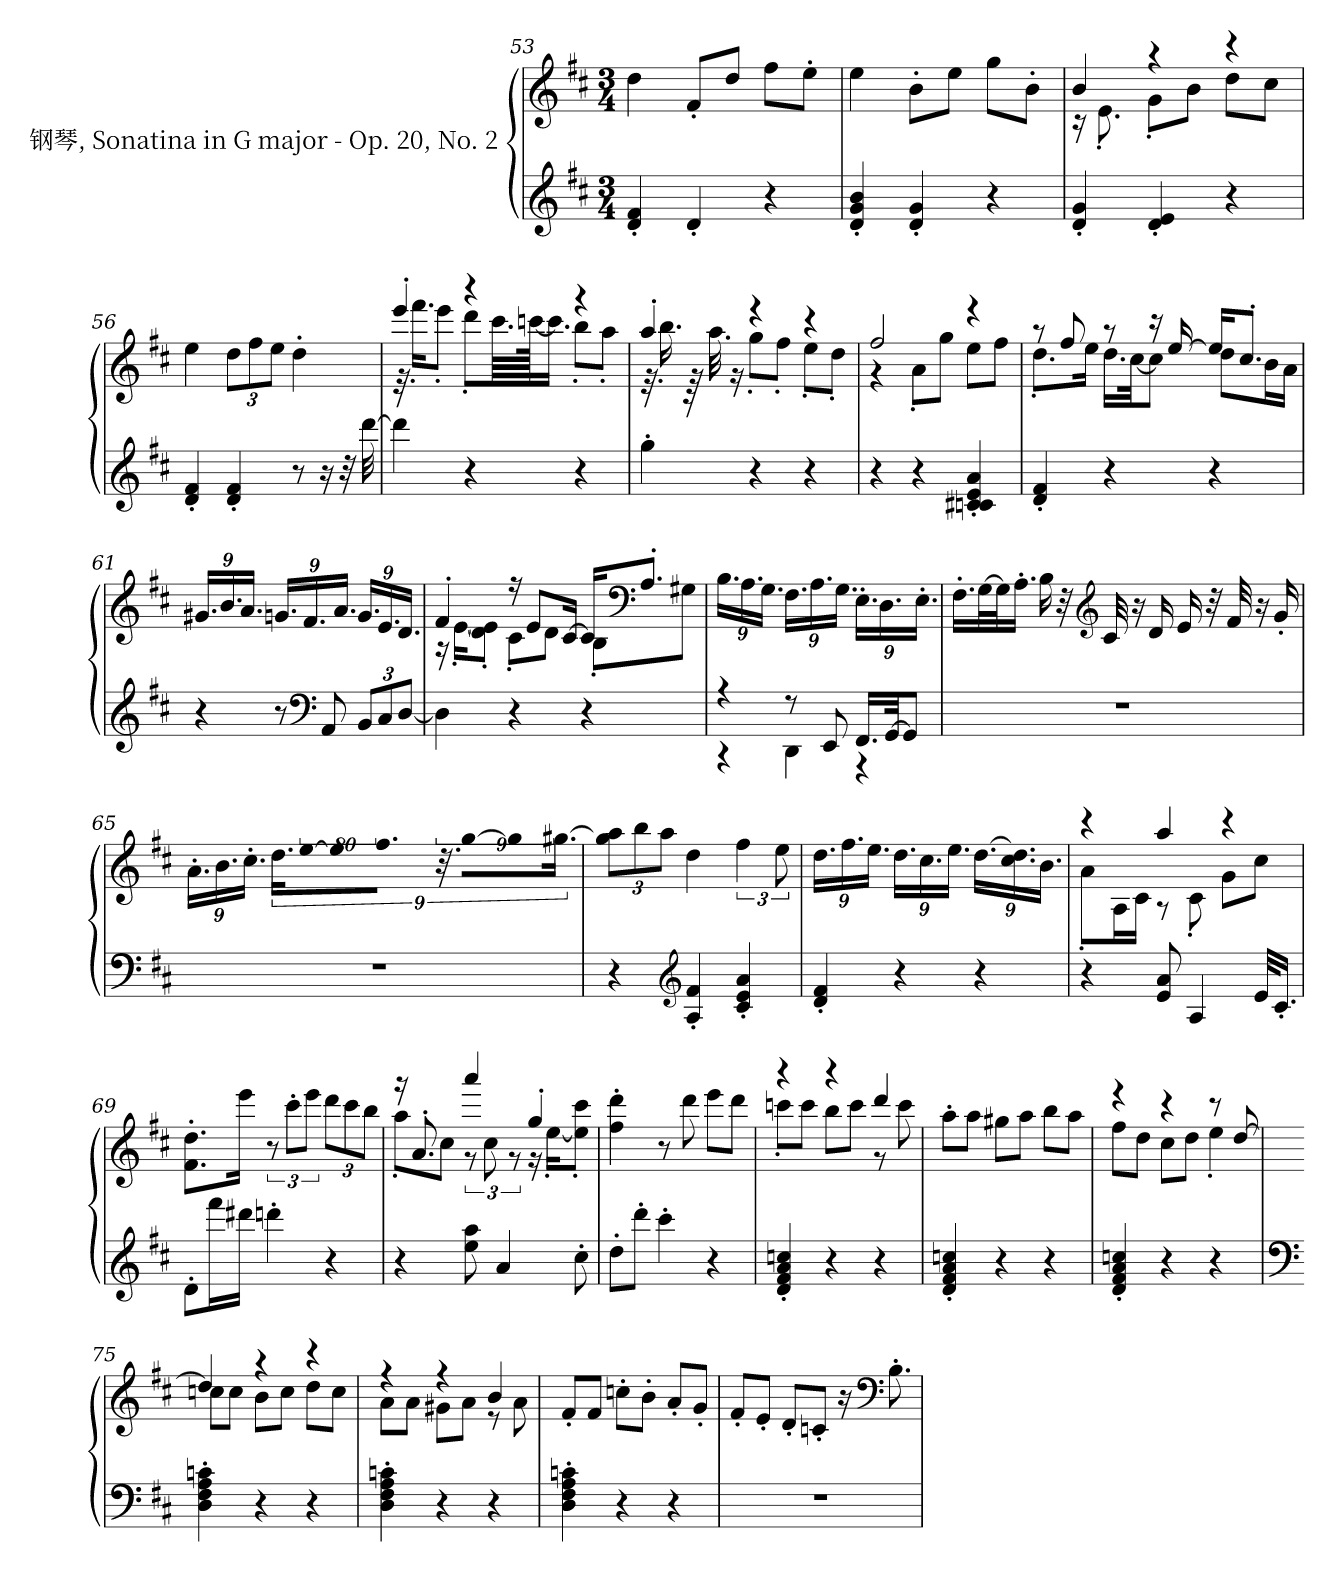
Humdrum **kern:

**kern	**kern
*part1	*part1
*staff2	*staff1
*I"钢琴, Sonatina in G major - Op. 20, No. 2	*
*clefG2	*clefG2
*k[f#c#]	*k[f#c#]
*M3/4	*M3/4
=53	=53
4d/' 4f#/'	4dd\
4d'/	8f#'/L
.	8dd/J
4r	8ff#\L
.	8ee'\J
!!LO:PB:g=z
=54	=54
4d/' 4g/' 4b/'	4ee\
4d/' 4g/'	8b'\L
.	8ee\J
4r	8gg\L
.	8b'\J
=55	=55
*	*^
4d/' 4g/'	4b/	16r
.	.	8.e'\
4d/' 4e/'	4r	8g'\L
.	.	8b\J
4r	4r	8dd\L
.	.	8cc#\J
*	*v	*v
=56	=56
4d/' 4f#/'	4ee\
*	*Xbrackettup
4d/' 4f#/'	12dd\L
.	12ff#\
.	12ee\J
8r	4dd'\
16r	.
32r	.
[32ddd\	.
=57	=57
*	*^
4ddd\]	4eee'/	32r
.	.	16.fff#'\KL
.	.	8eee'\J
4r	4r	8ddd'\L
.	.	64.ccc#\LLL
.	.	[128cccn\JJK
.	.	16.ccc\JJ]
4r	4r	8bb'\L
.	.	8aa'\J
!!LO:LB:g=z	!!
=58	=58	=58
4gg'\	4aa'/	32r
.	.	16.bb'\
.	.	64r
.	.	32.aa\
.	.	16r
4r	4r	8gg'\L
.	.	8ff#'\J
4r	4r	8ee'\L
.	.	8dd'\J
=59	=59	=59
4r	2ff#/	4r
4r	.	8a'\L
.	.	8gg\J
4cn/' 4c#X/' 4e/' 4a/'	4r	8ee\L
.	.	8ff#\J
=60	=60	=60
4d/' 4f#/'	8r	8.dd'\L
.	8ff#/	.
.	.	16ee\Jk
4r	8r	16.dd\LL
.	.	[32cc#\JK
.	16r	8cc#\J]
.	[16ee/	.
4r	16ee/KL]	8dd\L
.	8.cc#'/J	.
.	.	16b\L
.	.	16a\JJ
*	*v	*v
!!LO:LB:g=z
=61	=61
4r	18.g#X/LL
.	18.b/
.	18.a/JJ
8r	18.gn/LL
.	18.f#/
*clefF4	*
8AA/	.
.	18.a/JJ
*Xbrackettup	*
12BB/L	18.g/LL
12C#/	18.e/
[12D/J	18.d/JJ
=62	=62
*	*^
4D\]	4f#'/	16r
.	.	[16e'\KL
.	.	8d\' 8e\]'J
4r	16r	8c#'\L
.	8e/L	.
.	.	8d\J
.	[16c#/Jk	.
4r	16c#/KL]	8B'\L
*	*clefF4	*
.	8.A'/J	.
.	.	8G#X\J
*	*v	*v
=63	=63
*^	*
4r	4r	18.B\LL
.	.	18.A\
.	.	18.G\JJ
8r	4DD\	18.F#\LL
.	.	18.A\
8EE/	.	.
.	.	18.G\JJ
16.FF#/LL	4r	18.E'\LL
.	.	18.D\
[32GG/JK	.	.
8GG/J]	.	.
.	.	18.E'\JJ
*v	*v	*
!!LO:LB:g=z
=64	=64
2.r	16.F#'\LL
.	[32G\L
.	32G\J]
.	16.A'\JJ
.	16B\
.	32r
*	*clefG2
.	32c#/
.	16r
.	16d/
.	16e/
.	32r
.	32f#/
.	16r
.	16g'/
=65	=65
*	*brackettup
2.r	18.a'\LL
.	18.b\
.	18.cc#'\JJ
.	18.dd\KL
!	!LO:N:vis=8
.	[640%71ee\
!	!LO:N:vis=64
.	640%9ee\KLL]
.	36.ff#\JJJ
.	36.r
!	!LO:N:vis=8
.	[640%71gg\L
!	!LO:N:vis=64
.	640%9gg\KKL]
.	[18.gg#X\JJ
=66	=66
*	*Xbrackettup
4r	12gg#\] 12aa\L
.	12bb\
.	12aa\J
*clefG2	*
4A/' 4f#/'	4dd\
*	*brackettup
4c#/' 4e/' 4a/'	6ff#\
.	12ee\
!!LO:LB:g=z
=67	=67
*	*Xbrackettup
4d/' 4f#/'	18.dd\LL
.	18.ff#\
.	18.ee\JJ
4r	18.dd\LL
.	18.cc#\
.	18.ee\JJ
4r	[18.dd\LL
.	18.cc#\ 18.dd\]
.	18.b\JJ
=68	=68
*	*^
4r	4r	8a'\L
.	.	16A\L
.	.	16c#\JJ
8e/ 8a/	4aa/	8r
4A/	.	8c#'\
.	4r	8g\L
32e/KLL	.	8cc#\J
16.c#'/JJ	.	.
*	*v	*v
=69	=69
8d'\L	8.f#\' 8.dd\'L
16fff#\L	.
16ddd#X\JJ	16eee\Jk
*	*brackettup
4dddn'\	12r
.	12ccc#'\L
.	12eee\J
*	*Xbrackettup
4r	12ddd\L
.	12ccc#\
.	12bb\J
!!LO:LB:g=z
=70	=70
*	*^
4r	16r	8aa'\L
.	8.a'/	.
.	.	8cc#\J
*	*	*brackettup
8ee\ 8aa\	4aaa/	12r
.	.	12cc#\
4a/	.	.
.	.	12r
.	4gg'/	16r
.	.	[16ee'\KL
8cc#'\	.	8ee\]' 8ccc#\'J
*	*v	*v
=71	=71
8dd'\L	4ff#\' 4ddd\'
8ddd'\J	.
4ccc#'\	8r
.	8ddd\
4r	8eee\L
.	8ddd\J
=72	=72
*	*^
4d/' 4f#/' 4a/' 4ccn/'	4r	8cccn'\L
.	.	8ccc\J
4r	4r	8bb\L
.	.	8ccc\J
4r	4ddd/	8r
.	.	8ccc\
*	*v	*v
=73	=73
4d/' 4f#/' 4a/' 4ccn/'	8aa'\L
.	8aa\J
4r	8gg#X\L
.	8aa\J
4r	8bb\L
.	8aa\J
=74	=74
*	*^
4d/' 4f#/' 4a/' 4ccn/'	4r	8ff#\L
.	.	8dd\J
4r	4r	8cc#\L
.	.	8dd\J
4r	8r	4ee'\
.	[8dd/	.
!!LO:PB:g=z	!!
=75	=75	=75
*clefF4	*	*
4D\' 4F#\' 4A\' 4cn\'	4dd/]	8ccn\L
.	.	8cc\J
4r	4r	8b\L
.	.	8cc\J
4r	4r	8dd\L
.	.	8cc\J
=76	=76	=76
4D\' 4F#\' 4A\' 4cn\'	4r	8a\L
.	.	8a\J
4r	4r	8g#X\L
.	.	8a\J
4r	4b/	8r
.	.	8a\
*	*v	*v
=77	=77
4D\' 4F#\' 4A\' 4cn\'	8f#'/L
.	8f#/J
4r	8ccn'\L
.	8b'\J
4r	8a'/L
.	8g'/J
=78	=78
2.r	8f#'/L
.	8e'/J
.	8d'/L
.	8cn'/J
.	16r
*	*clefF4
.	8.B'\
=	=
*-	*-
